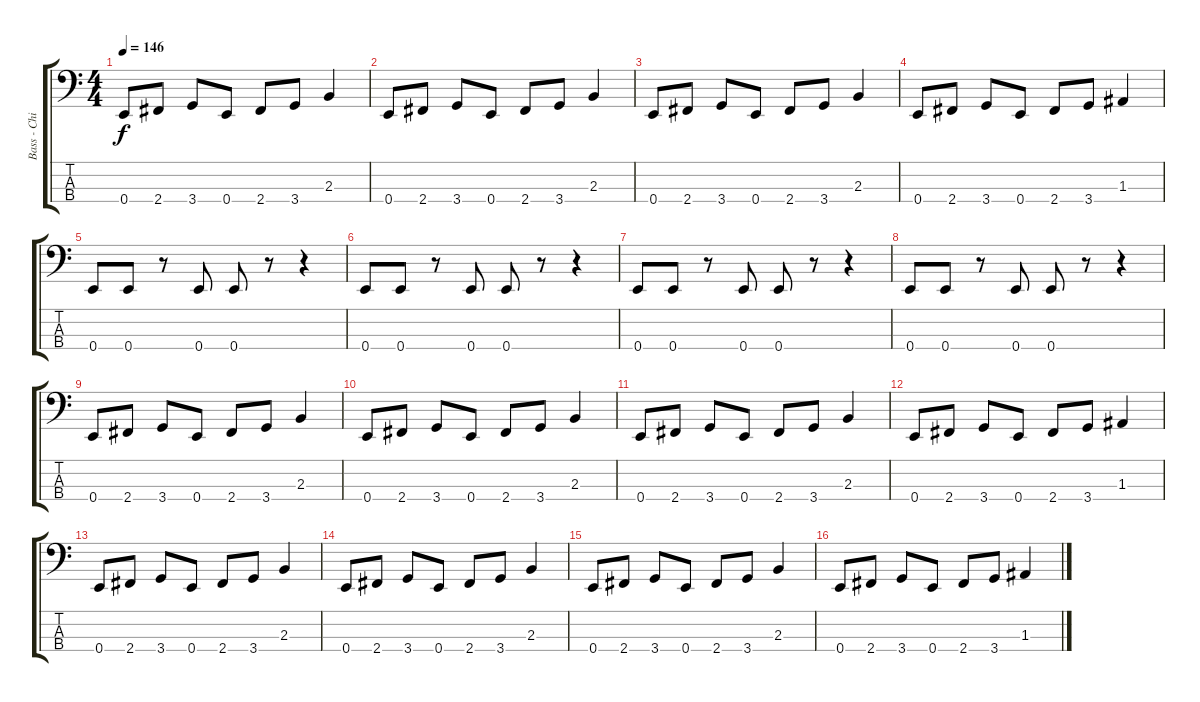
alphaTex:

\track ("Bass - Chi Cheng" "Bass - Chi") {instrument electricbassfinger}
\staff {score tabs}
\tuning (G2 D2 A1 E1) {hide}
\ts (4 4)
\tempo 146
\clef f4
\ks c
0.4.8{dy f} 2.4.8 3.4.8 0.4.8 2.4.8 3.4.8 2.3.4 |
0.4.8 2.4.8 3.4.8 0.4.8 2.4.8 3.4.8 2.3.4 |
0.4.8 2.4.8 3.4.8 0.4.8 2.4.8 3.4.8 2.3.4 |
0.4.8 2.4.8 3.4.8 0.4.8 2.4.8 3.4.8 1.3.4 |
0.4.8 0.4.8 r.8 0.4.8 0.4.8 r.8 r.4 |
0.4.8 0.4.8 r.8 0.4.8 0.4.8 r.8 r.4 |
0.4.8 0.4.8 r.8 0.4.8 0.4.8 r.8 r.4 |
0.4.8 0.4.8 r.8 0.4.8 0.4.8 r.8 r.4 |
0.4.8 2.4.8 3.4.8 0.4.8 2.4.8 3.4.8 2.3.4 |
0.4.8 2.4.8 3.4.8 0.4.8 2.4.8 3.4.8 2.3.4 |
0.4.8 2.4.8 3.4.8 0.4.8 2.4.8 3.4.8 2.3.4 |
0.4.8 2.4.8 3.4.8 0.4.8 2.4.8 3.4.8 1.3.4 |
0.4.8 2.4.8 3.4.8 0.4.8 2.4.8 3.4.8 2.3.4 |
0.4.8 2.4.8 3.4.8 0.4.8 2.4.8 3.4.8 2.3.4 |
0.4.8 2.4.8 3.4.8 0.4.8 2.4.8 3.4.8 2.3.4 |
0.4.8 2.4.8 3.4.8 0.4.8 2.4.8 3.4.8 1.3.4
